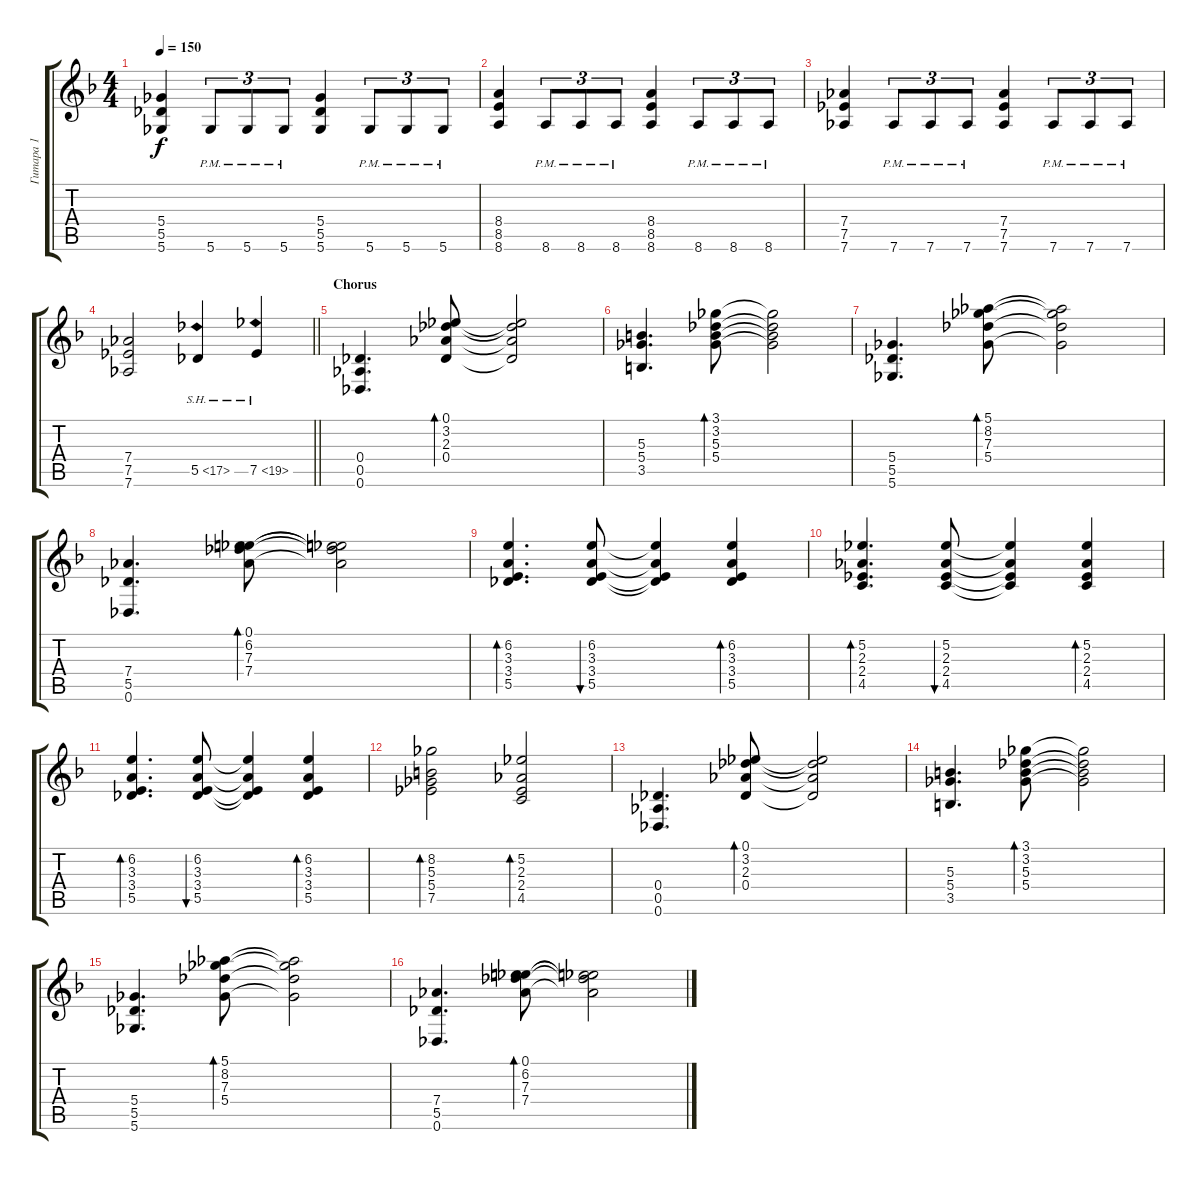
\track ("Гитара 1" "Гитара 1") {instrument distortionguitar}
\staff {score tabs}
\tuning (Eb4 Bb3 Gb3 Db3 Ab2 Db2) {hide}
\ts (4 4)
\tempo 150
\clef g2
\ks dminor
(5.4 5.5 5.6).4{dy f} 5.6{pm}.8{tu (3 2)} 5.6{pm}.8{tu (3 2)} 5.6{pm}.8{tu (3 2)} (5.4 5.5 5.6).4 5.6{pm}.8{tu (3 2)} 5.6{pm}.8{tu (3 2)} 5.6{pm}.8{tu (3 2)} |
(8.4 8.5 8.6).4 8.6{pm}.8{tu (3 2)} 8.6{pm}.8{tu (3 2)} 8.6{pm}.8{tu (3 2)} (8.4 8.5 8.6).4 8.6{pm}.8{tu (3 2)} 8.6{pm}.8{tu (3 2)} 8.6{pm}.8{tu (3 2)} |
(7.4 7.5 7.6).4 7.6{pm}.8{tu (3 2)} 7.6{pm}.8{tu (3 2)} 7.6{pm}.8{tu (3 2)} (7.4 7.5 7.6).4 7.6{pm}.8{tu (3 2)} 7.6{pm}.8{tu (3 2)} 7.6{pm}.8{tu (3 2)} |
\barLineRight lightlight
(7.4 7.5 7.6).2 5.5{sh 12}.4 7.5{sh 12}.4 |
\section ("" "Chorus")
(0.4 0.5 0.6).4{d} (0.1 3.2 2.3 0.4).8{bd 120} (0.1{t} 3.2{t} 2.3{t} 0.4{t}).2 |
(5.3 5.4 3.5).4{d} (3.1 3.2 5.3 5.4).8{bd 480} (3.1{t} 3.2{t} 5.3{t} 5.4{t}).2 |
(5.4 5.5 5.6).4{d} (5.1 8.2 7.3 5.4).8{bd 480} (5.1{t} 8.2{t} 7.3{t} 5.4{t}).2 |
(7.4 5.5 0.6).4{d} (0.1 6.2 7.3 7.4).8{bd 60} (0.1{t} 6.2{t} 7.3{t} 7.4{t}).2 |
(6.2 3.3 3.4 5.5).4{d bd 120} (6.2 3.3 3.4 5.5).8{bu 120} (6.2{t} 3.3{t} 3.4{t} 5.5{t}).4 (6.2 3.3 3.4 5.5).4{bd 120} |
(5.2 2.3 2.4 4.5).4{d bd 120} (5.2 2.3 2.4 4.5).8{bu 120} (5.2{t} 2.3{t} 2.4{t} 4.5{t}).4 (5.2 2.3 2.4 4.5).4{bd 120} |
(6.2 3.3 3.4 5.5).4{d bd 120} (6.2 3.3 3.4 5.5).8{bu 120} (6.2{t} 3.3{t} 3.4{t} 5.5{t}).4 (6.2 3.3 3.4 5.5).4{bd 120} |
(8.2 5.3 5.4 7.5).2{bd 60} (5.2 2.3 2.4 4.5).2{bd 60} |
(0.4 0.5 0.6).4{d} (0.1 3.2 2.3 0.4).8{bd 120} (0.1{t} 3.2{t} 2.3{t} 0.4{t}).2 |
(5.3 5.4 3.5).4{d} (3.1 3.2 5.3 5.4).8{bd 480} (3.1{t} 3.2{t} 5.3{t} 5.4{t}).2 |
(5.4 5.5 5.6).4{d} (5.1 8.2 7.3 5.4).8{bd 480} (5.1{t} 8.2{t} 7.3{t} 5.4{t}).2 |
(7.4 5.5 0.6).4{d} (0.1 6.2 7.3 7.4).8{bd 60} (0.1{t} 6.2{t} 7.3{t} 7.4{t}).2
